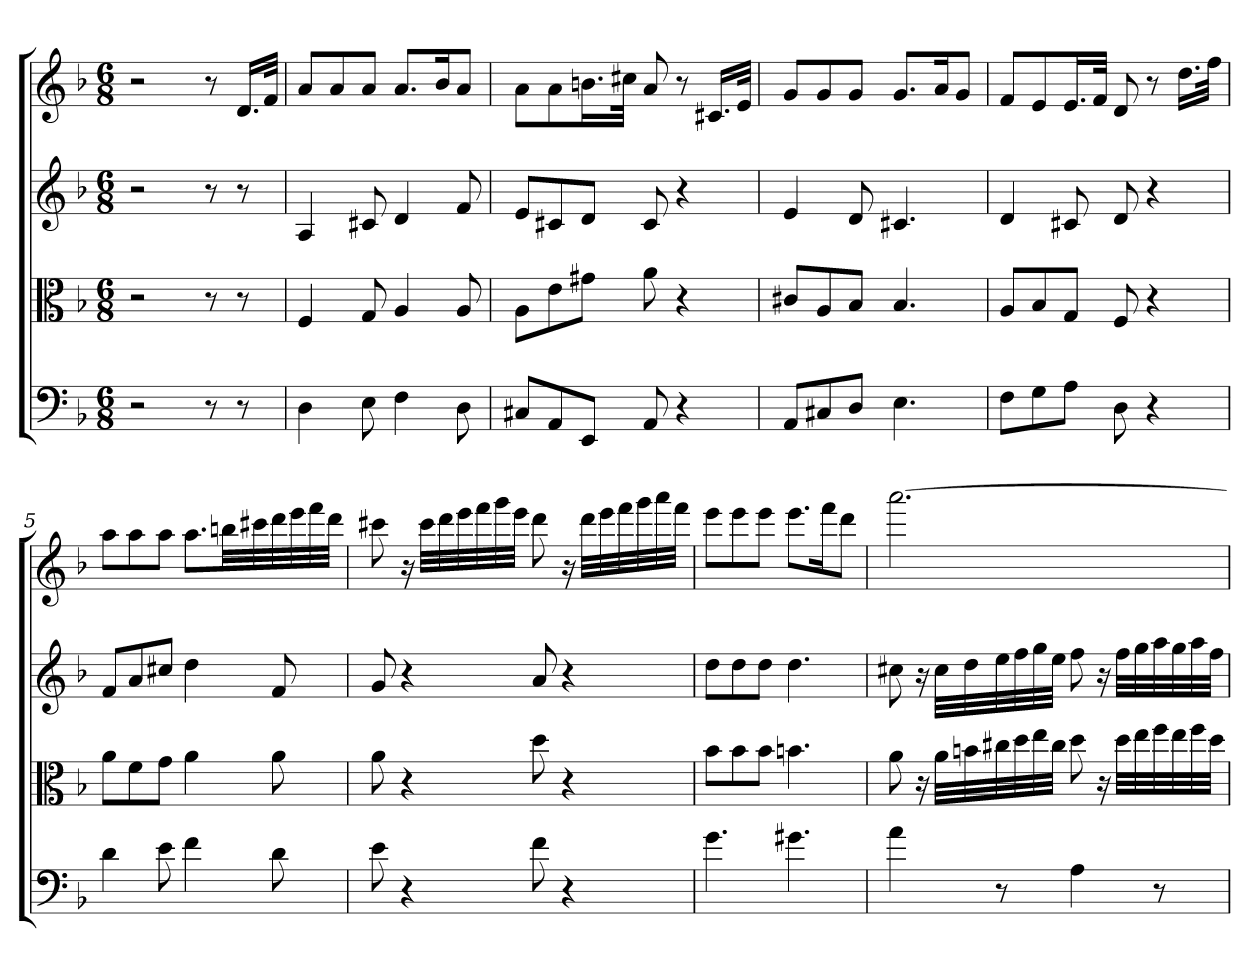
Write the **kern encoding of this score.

**kern	**kern	**kern	**kern
*part4	*part3	*part2	*part1
*staff4	*staff3	*staff2	*staff1
*clefF4	*clefC3	*	*
*k[b-]	*k[b-]	*k[b-]	*k[b-]
*d:	*d:	*d:	*d:
*M6/8	*M6/8	*M6/8	*M6/8
=	=	=	=
2r	2r	2r	2r
8r	8r	8r	8r
8r	8r	8r	16.dLL
.	.	.	32fJJk
=1	=1	=1	=1
4D	4F	4A	8aL
.	.	.	8a
8E	8G	8c#X	8aJ
4F	4A	4d	8.aL
.	.	.	16b-K
8D	8A	8f	8aJ
=2	=2	=2	=2
8C#X/L	8A\L	8eL	8aL
8AA/	8e\	8c#X	8a
8EE/J	8g#X\J	8dJ	16.bnL
.	.	.	32cc#XJJk
8AA	8a	8c#	8a
4r	4r	4r	8r
.	.	.	16.c#XLL
.	.	.	32eJJk
=3	=3	=3	=3
8AA/L	8c#X/L	4e	8gL
8C#X/	8A/	.	8g
8D/J	8B-/J	8d	8gJ
4.E	4.B-	4.c#X	8.gL
.	.	.	16aK
.	.	.	8gJ
=4	=4	=4	=4
8F\L	8A/L	4d	8fL
8G\	8B-/	.	8e
8A\J	8G/J	8c#X	16.eL
.	.	.	32fJJk
8D	8F	8d	8d
4r	4r	4r	8r
.	.	.	16.ddLL
.	.	.	32ffJJk
=5	=5	=5	=5
4d	8a\L	8fL	8aaL
.	8f\	8a	8aa
8e	8g\J	8cc#XJ	8aaJ
4f	4a	4dd	8.aaL
.	.	.	32bbnLL
.	.	.	32ccc#X
8d	8a	8f	32ddd
.	.	.	32eee
.	.	.	32fff
.	.	.	32dddJJJ
=6	=6	=6	=6
8e	8a	8g	8ccc#X
4r	4r	4r	16r
.	.	.	32ccc#LLL
.	.	.	32ddd
.	.	.	32eee
.	.	.	32fff
.	.	.	32ggg
.	.	.	32eeeJJJ
8f	8dd	8a	8ddd
4r	4r	4r	16r
.	.	.	32dddLLL
.	.	.	32eee
.	.	.	32fff
.	.	.	32ggg
.	.	.	32aaa
.	.	.	32fffJJJ
=7	=7	=7	=7
4.g	8b-\L	8ddL	8eeeL
.	8b-\	8dd	8eee
.	8b-\J	8ddJ	8eeeJ
4.g#X	4.bn	4.dd	8.eeeL
.	.	.	16fffK
.	.	.	8dddJ
=8	=8	=8	=8
4a	8a	8cc#X	[2.aaa
.	16r	16r	.
.	32a\LLL	32cc#LLL	.
.	32bn\	32dd	.
8r	32cc#X\	32ee	.
.	32dd\	32ff	.
.	32ee\	32gg	.
.	32cc#\JJJ	32eeJJJ	.
4A	8dd	8ff	.
.	16r	16r	.
.	32dd\LLL	32ffLLL	.
.	32ee\	32gg	.
8r	32ff\	32aa	.
.	32ee\	32gg	.
.	32ff\	32aa	.
.	32dd\JJJ	32ffJJJ	.
=	=	=	=
*-	*-	*-	*-
